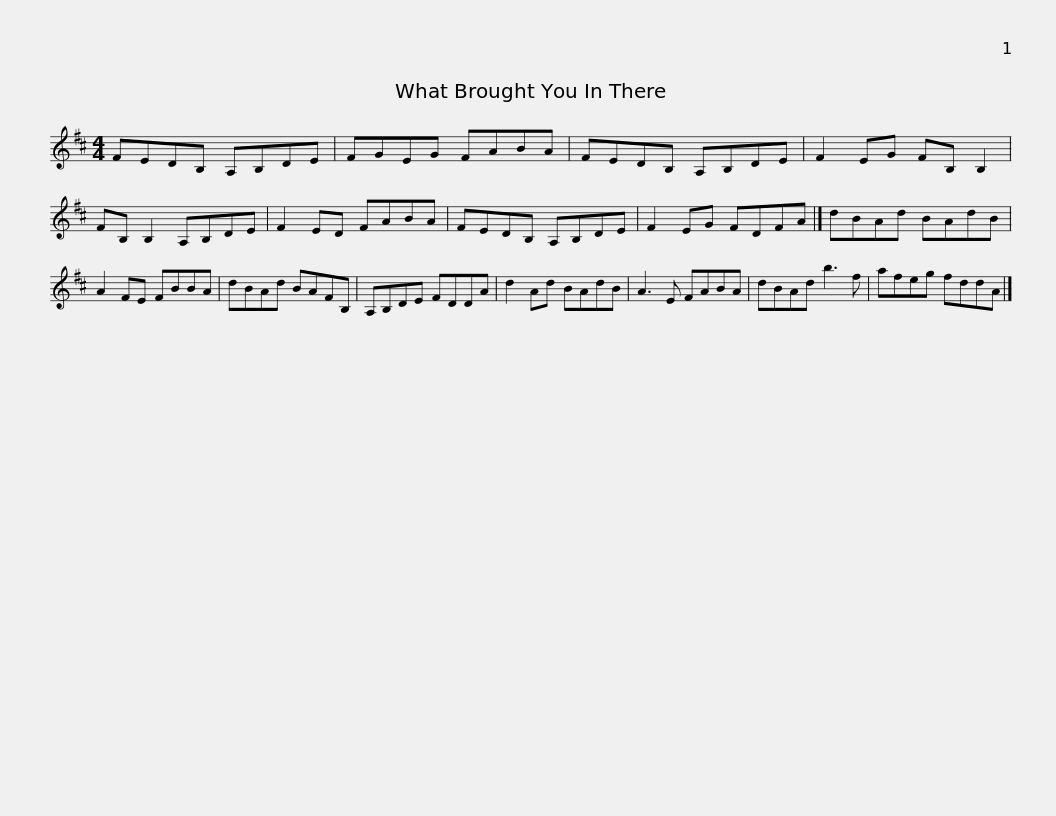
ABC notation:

X:1
L:1/8
M:4/4
I:linebreak $
K:D
V:1 treble
V:1
 FEDB, A,B,DE | FGEG FABA | FEDB, A,B,DE | F2 EG FB, B,2 | FB, B,2 A,B,DE |$ %5
 F2 ED FABA | FEDB, A,B,DE | F2 EG FDFA |] dBAd BAdB | A2 FE FBBA |$ %10
 dBAd BAFB, | A,B,DE FDDA | d2 Ad BAdB | A3 E FABA | dBAd b3 f | %15
 afeg fddA |] %16
